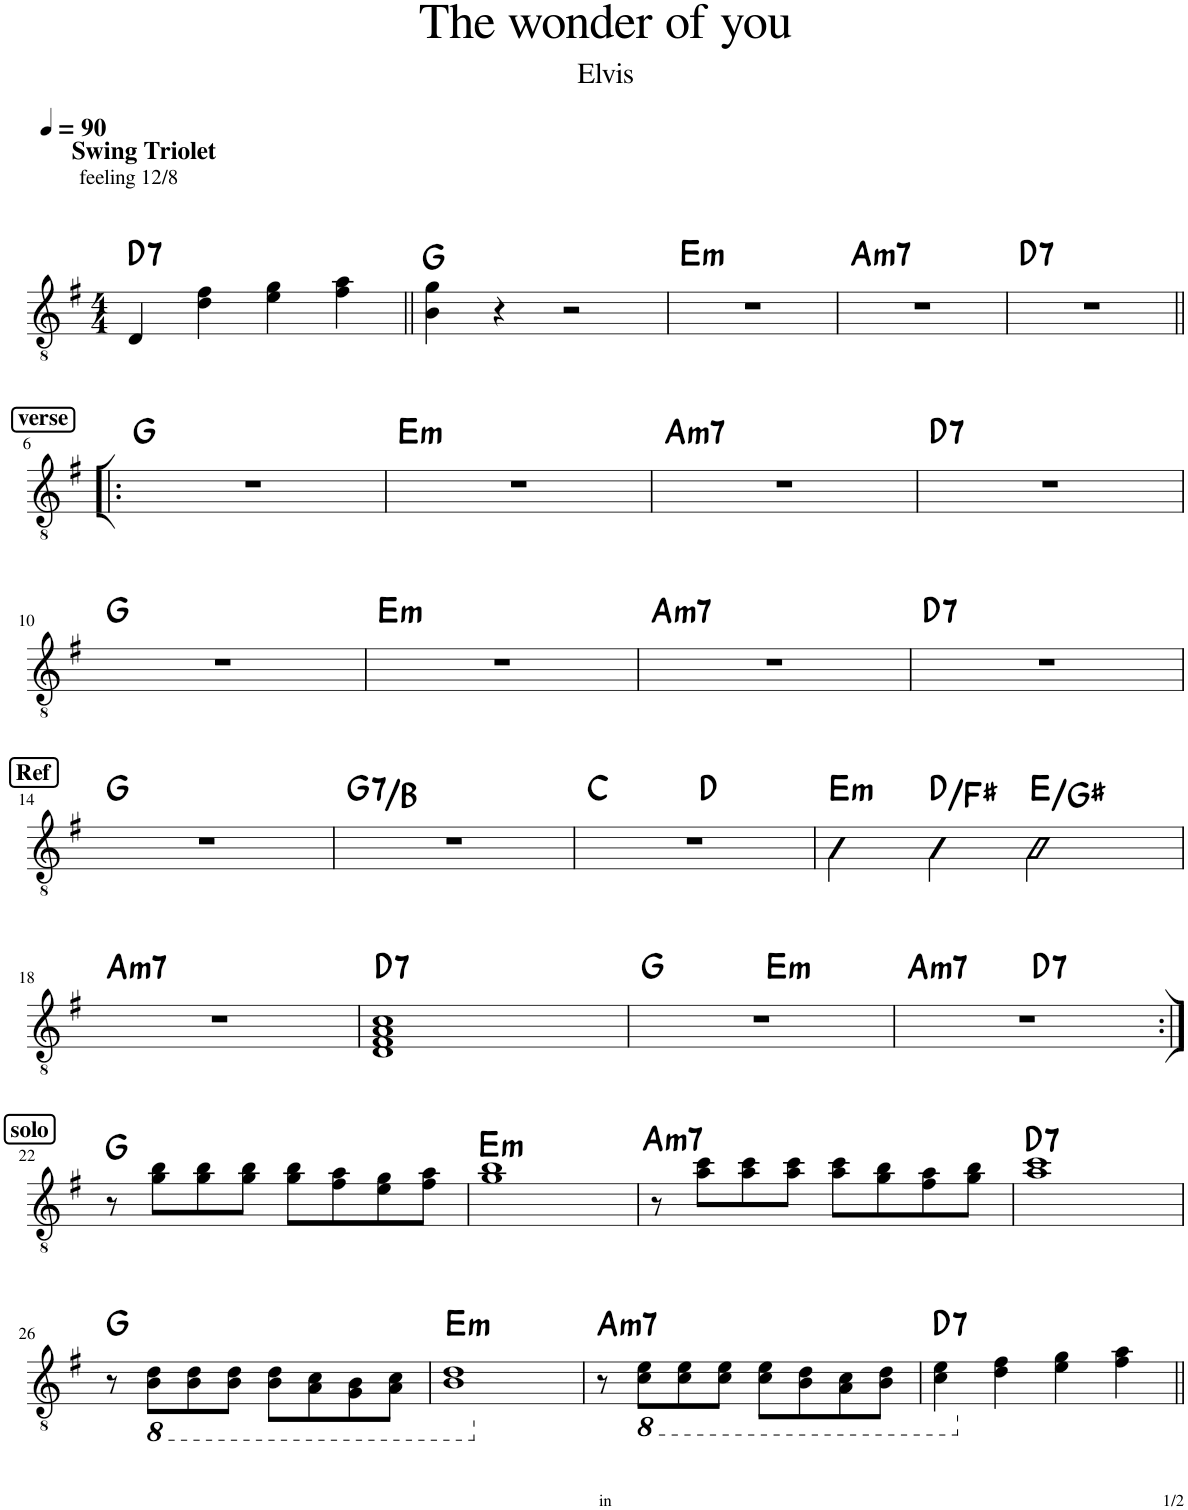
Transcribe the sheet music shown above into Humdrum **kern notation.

**kern	**harte
*part1	*part1
*staff1	*
*I"Classical Guitar	*
*I'Guit.	*
*clefGv2	*
*k[f#]	*
*M4/4	*
*MM90	*
=1	=1
!LO:TX:a:B:t=Swing Triolet	!
!LO:TX:a:t=feeling 12/8	!LO:H:kt=7
4D/	D:7
4d\ 4f#\	.
4e\ 4g\	.
4f#\ 4a\	.
=2||	=2||
4B\ 4g\	G:maj
4r	.
2r	.
=3	=3
!	!LO:H:kt=m
1r	E:min
=4	=4
!	!LO:H:kt=m7
1r	A:min7
=5	=5
!	!LO:H:kt=7
1r	D:7
!!LO:LB:g=z
!!LO:REH:place=s1:a:B:cj:fs=11:t=verse
=6!|:	=6!|:
1r	G:maj
=7	=7
!	!LO:H:kt=m
1r	E:min
=8	=8
!	!LO:H:kt=m7
1r	A:min7
=9	=9
!	!LO:H:kt=7
1r	D:7
!!LO:LB:g=z
=10	=10
1r	G:maj
=11	=11
!	!LO:H:kt=m
1r	E:min
=12	=12
!	!LO:H:kt=m7
1r	A:min7
=13	=13
!	!LO:H:kt=7
1r	D:7
!!LO:LB:g=z
!!LO:REH:place=s1:a:B:cj:fs=11:t=Ref
=14	=14
1r	G:maj
=15	=15
!	!LO:H:kt=7
1r	G:7/3
=16	=16
*^	*
1r	2ryy	C:maj
.	2ryy	D:maj
=17	=17	=17
!	!	!LO:H:kt=m
*v	*v	*
4E\	E:min
4E\	D:maj/3
2E\	E:maj/3
!!LO:LB:g=z
=18	=18
!	!LO:H:kt=m7
1r	A:min7
=19	=19
!	!LO:H:kt=7
1D 1F# 1A 1c	D:7
=20	=20
*^	*
1r	2ryy	G:maj
!	!	!LO:H:kt=m
.	2ryy	E:min
=21	=21	=21
!	!	!LO:H:kt=m7
1r	2ryy	A:min7
!	!	!LO:H:kt=7
.	2ryy	D:7
*v	*v	*
!!LO:LB:g=z
!!LO:REH:place=s1:a:B:cj:fs=11:t=solo
=22:|!	=22:|!
8r	G:maj
8g\ 8b\L	.
8g\ 8b\	.
8g\ 8b\J	.
8g\ 8b\L	.
8f#\ 8a\	.
8e\ 8g\	.
8f#\ 8a\J	.
=23	=23
!	!LO:H:kt=m
1g 1b	E:min
=24	=24
!	!LO:H:kt=m7
8r	A:min7
8a\ 8cc\L	.
8a\ 8cc\	.
8a\ 8cc\J	.
8a\ 8cc\L	.
8g\ 8b\	.
8f#\ 8a\	.
8g\ 8b\J	.
=25	=25
!	!LO:H:kt=7
1a 1cc	D:7
!!LO:LB:g=z
=26	=26
8r	G:maj
*8ba	*
8BB\ 8D\L	.
8BB\ 8D\	.
8BB\ 8D\J	.
8BB\ 8D\L	.
8AA\ 8C\	.
8GG\ 8BB\	.
8AA\ 8C\J	.
=27	=27
!	!LO:H:kt=m
1BB 1D	E:min
=28	=28
*X8ba	*
!	!LO:H:kt=m7
8r	A:min7
*8ba	*
8C\ 8E\L	.
8C\ 8E\	.
8C\ 8E\J	.
8C\ 8E\L	.
8BB\ 8D\	.
8AA\ 8C\	.
8BB\ 8D\J	.
=29	=29
!	!LO:H:kt=7
4C\ 4E\	D:7
*X8ba	*
4d\ 4f#\	.
4e\ 4g\	.
4f#\ 4a\	.
=||	=||
*-	*-
